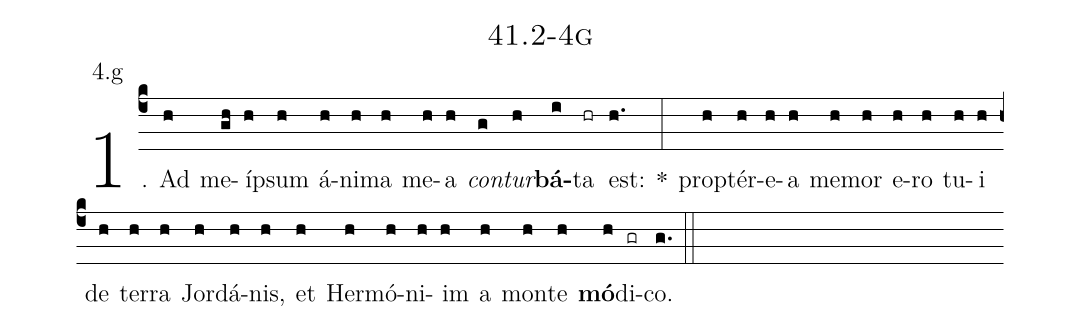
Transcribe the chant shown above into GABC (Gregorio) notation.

name: 41.2-4g;
annotation: 4.g;
%%
(c4)1. Ad(h) me(gh)íp(h)sum(h) á(h)ni(h)ma(h) me(h)a(h) <i>con</i>(g)<i>tur</i>(h)<b>bá</b>(i)ta(hr) est:(h.) *(:) prop(h)tér(h)e(h)a(h) me(h)mor(h) e(h)ro(h) tu(h)i(h) de(h) ter(h)ra(h) Jor(h)dá(h)nis,(h) et(h) Her(h)mó(h)ni(h)im(h) a(h) mon(h)te(h) <b>mó</b>(h)di(gr)co.(g.) (::)


%E(h) u(h) o(h) u(h) a(h) e.(g.) (::)
